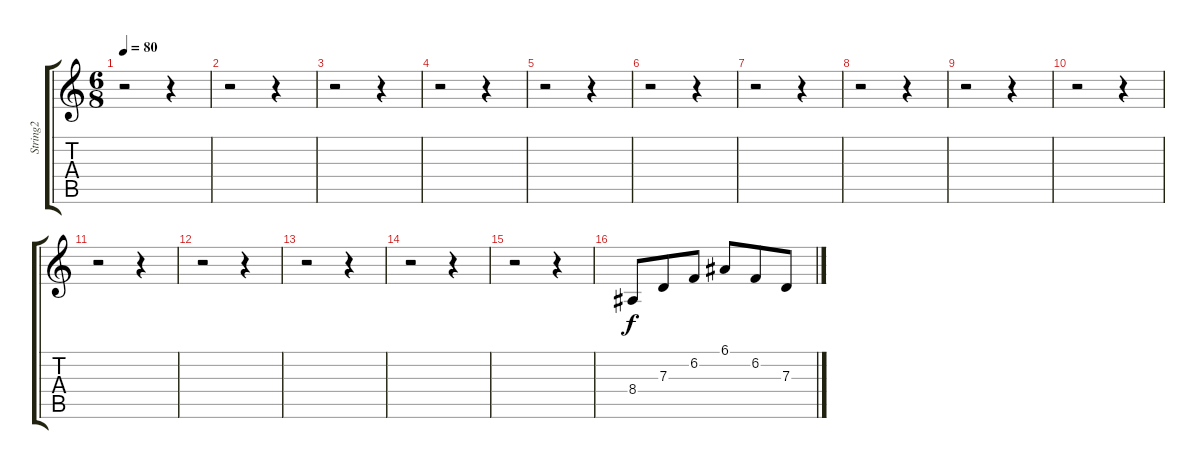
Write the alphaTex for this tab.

\track ("String2" "String2") {instrument pizzicatostrings}
\staff {score tabs}
\tuning (E4 B3 G3 D3 A2 E2) {hide}
\ts (6 8)
\tempo 80
\clef g2
\ks c
r.2{dy f} r.4 |
r.2 r.4 |
r.2 r.4 |
r.2 r.4 |
r.2 r.4 |
r.2 r.4 |
r.2 r.4 |
r.2 r.4 |
r.2 r.4 |
r.2 r.4 |
r.2 r.4 |
r.2 r.4 |
r.2 r.4 |
r.2 r.4 |
r.2 r.4 |
8.4.8 7.3.8 6.2.8 6.1.8 6.2.8 7.3.8
